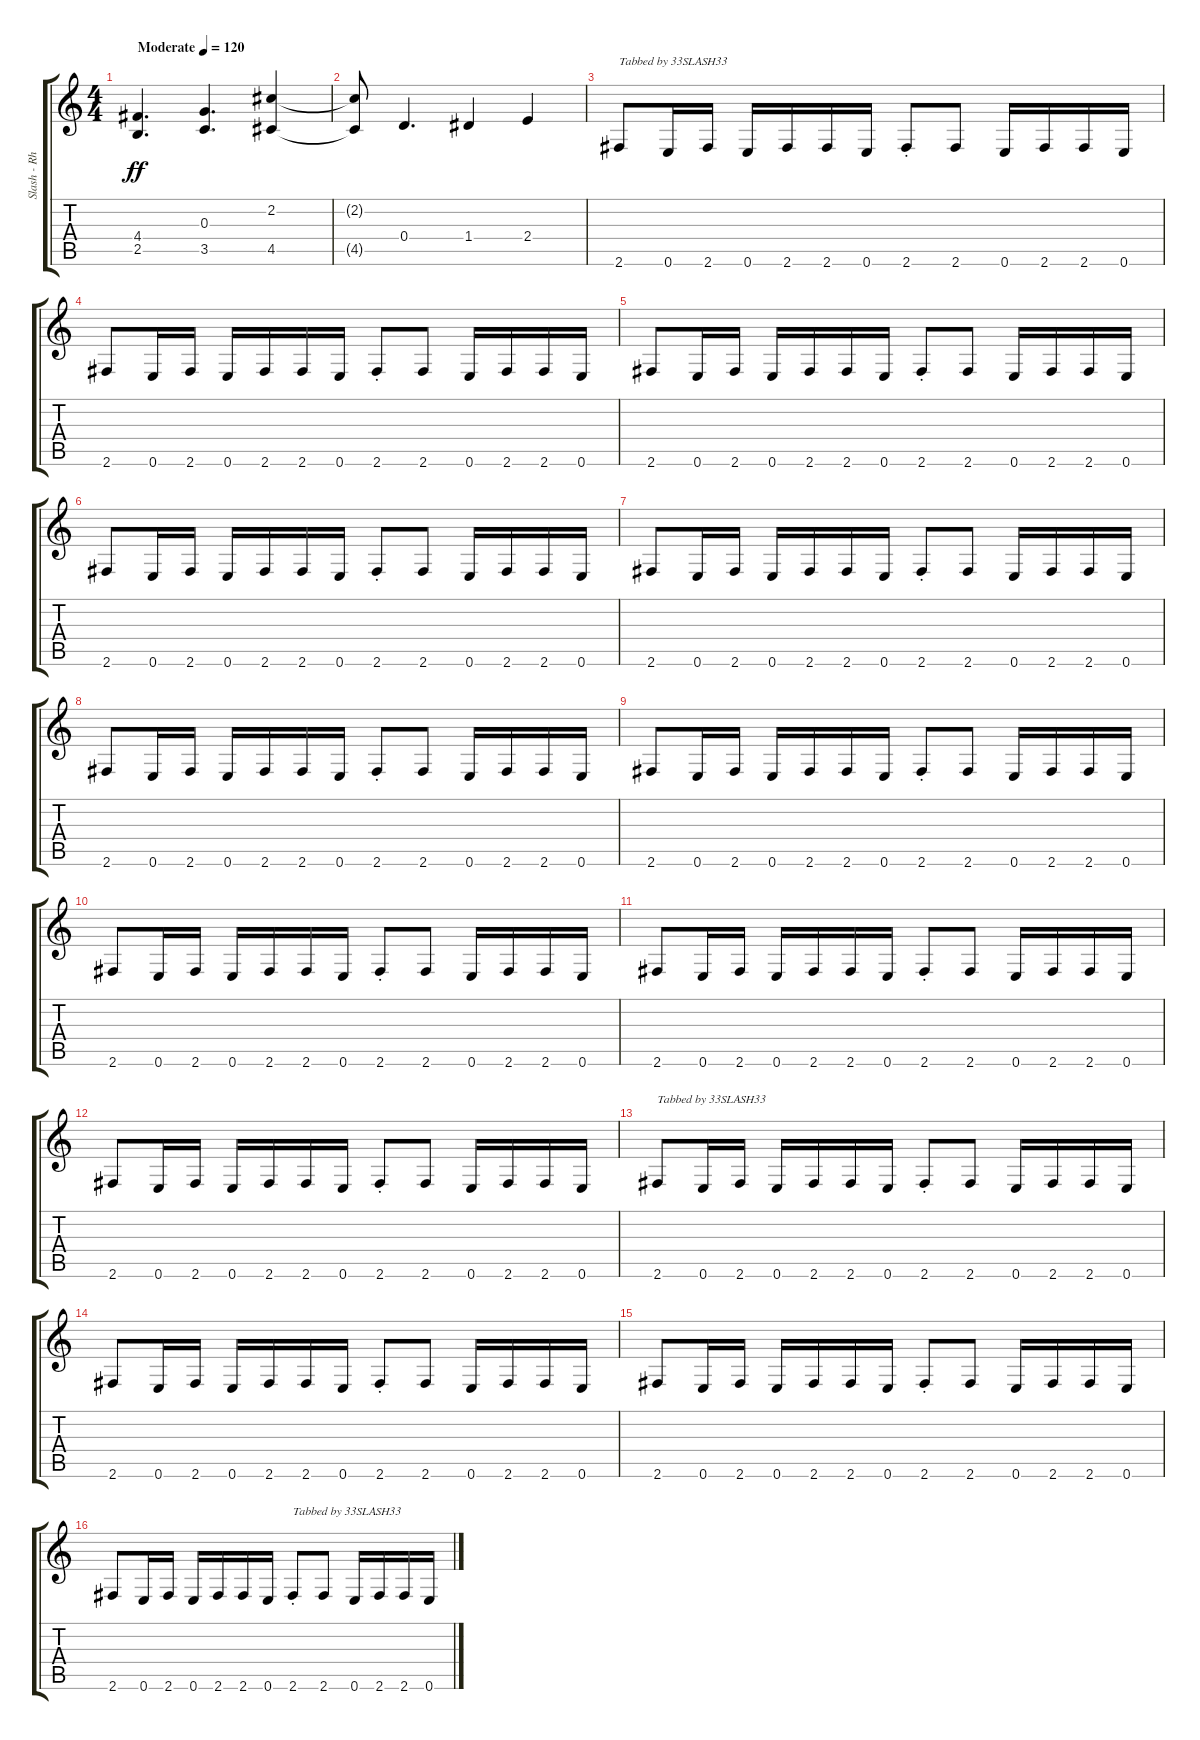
\track ("Slash - Rhythm 1" "Slash - Rh") {instrument distortionguitar}
\staff {score tabs}
\tuning (E4 B3 G3 D3 A2 E2) {hide}
\ts (4 4)
\tempo (120 "Moderate")
\clef g2
\ks c
(4.4 2.5).4{d dy ff instrument distortionguitar} (0.3 3.5).4{d} (2.2 4.5).4 |
(2.2{t} 4.5{t}).8 0.4.4{d} 1.4.4 2.4.4 |
2.6.8{txt "Tabbed by 33SLASH33"} 0.6.16 2.6.16 0.6.16 2.6.16 2.6.16 0.6.16 2.6{st}.8 2.6.8 0.6.16 2.6.16 2.6.16 0.6.16 |
2.6.8 0.6.16 2.6.16 0.6.16 2.6.16 2.6.16 0.6.16 2.6{st}.8 2.6.8 0.6.16 2.6.16 2.6.16 0.6.16 |
2.6.8 0.6.16 2.6.16 0.6.16 2.6.16 2.6.16 0.6.16 2.6{st}.8 2.6.8 0.6.16 2.6.16 2.6.16 0.6.16 |
2.6.8 0.6.16 2.6.16 0.6.16 2.6.16 2.6.16 0.6.16 2.6{st}.8 2.6.8 0.6.16 2.6.16 2.6.16 0.6.16 |
2.6.8 0.6.16 2.6.16 0.6.16 2.6.16 2.6.16 0.6.16 2.6{st}.8 2.6.8 0.6.16 2.6.16 2.6.16 0.6.16 |
2.6.8 0.6.16 2.6.16 0.6.16 2.6.16 2.6.16 0.6.16 2.6{st}.8 2.6.8 0.6.16 2.6.16 2.6.16 0.6.16 |
2.6.8 0.6.16 2.6.16 0.6.16 2.6.16 2.6.16 0.6.16 2.6{st}.8 2.6.8 0.6.16 2.6.16 2.6.16 0.6.16 |
2.6.8 0.6.16 2.6.16 0.6.16 2.6.16 2.6.16 0.6.16 2.6{st}.8 2.6.8 0.6.16 2.6.16 2.6.16 0.6.16 |
2.6.8 0.6.16 2.6.16 0.6.16 2.6.16 2.6.16 0.6.16 2.6{st}.8 2.6.8 0.6.16 2.6.16 2.6.16 0.6.16 |
2.6.8 0.6.16 2.6.16 0.6.16 2.6.16 2.6.16 0.6.16 2.6{st}.8 2.6.8 0.6.16 2.6.16 2.6.16 0.6.16 |
2.6.8{txt "Tabbed by 33SLASH33"} 0.6.16 2.6.16 0.6.16 2.6.16 2.6.16 0.6.16 2.6{st}.8 2.6.8 0.6.16 2.6.16 2.6.16 0.6.16 |
2.6.8 0.6.16 2.6.16 0.6.16 2.6.16 2.6.16 0.6.16 2.6{st}.8 2.6.8 0.6.16 2.6.16 2.6.16 0.6.16 |
2.6.8 0.6.16 2.6.16 0.6.16 2.6.16 2.6.16 0.6.16 2.6{st}.8 2.6.8 0.6.16 2.6.16 2.6.16 0.6.16 |
2.6.8 0.6.16 2.6.16 0.6.16 2.6.16 2.6.16 0.6.16 2.6{st}.8{txt "Tabbed by 33SLASH33"} 2.6.8 0.6.16 2.6.16 2.6.16 0.6.16
